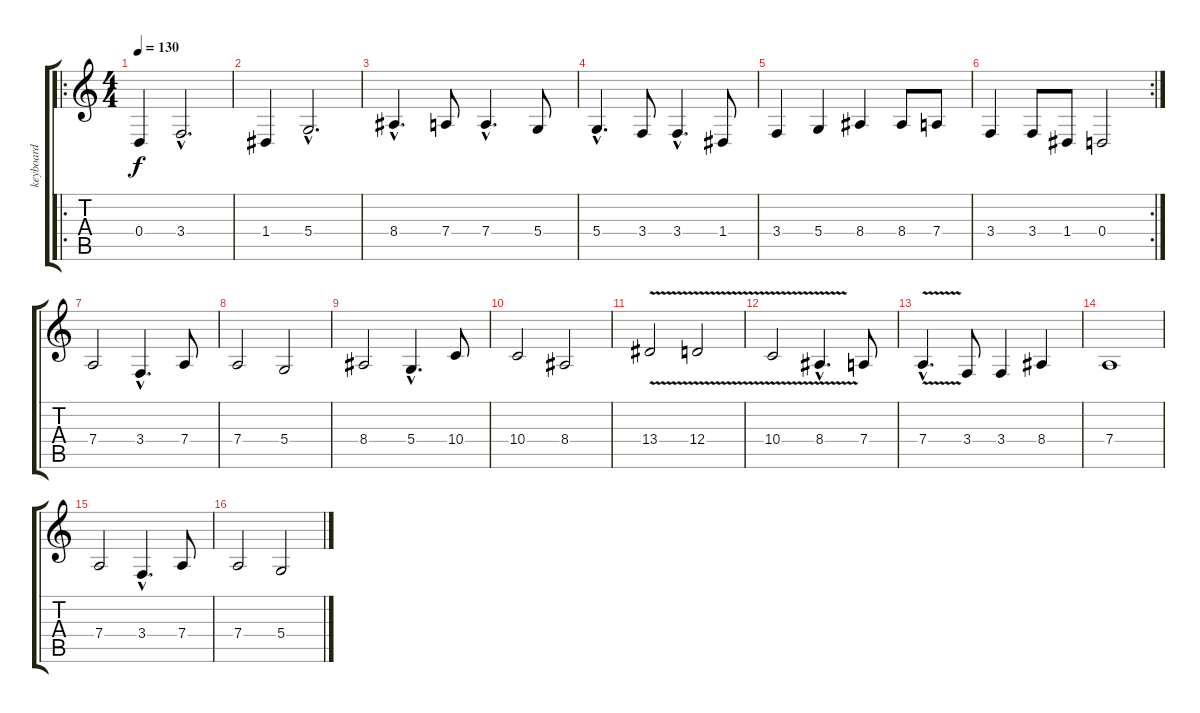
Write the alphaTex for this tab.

\track ("keyboard" "keyboard") {instrument fx7echoes}
\staff {score tabs}
\tuning (E4 B3 G3 D3 A2 E2) {hide}
\ro
\ts (4 4)
\tempo 130
\clef g2
\ks c
0.4.4{dy f} 3.4{hac}.2{d} |
1.4.4 5.4{hac}.2{d} |
8.4{hac}.4{d} 7.4.8 7.4{hac}.4{d} 5.4.8 |
5.4{hac}.4{d} 3.4.8 3.4{hac}.4{d} 1.4.8 |
3.4.4 5.4.4 8.4.4 8.4.8 7.4.8 |
\rc 2
3.4.4 3.4.8 1.4.8 0.4.2 |
7.4.2 3.4{hac}.4{d} 7.4.8 |
7.4.2 5.4.2 |
8.4.2 5.4{hac}.4{d} 10.4.8 |
10.4.2 8.4.2 |
13.4{v}.2 12.4{v}.2 |
10.4{v}.2 8.4{v hac}.4{d} 7.4.8 |
7.4{v hac}.4{d} 3.4.8 3.4.4 8.4.4 |
7.4.1 |
7.4.2 3.4{hac}.4{d} 7.4.8 |
7.4.2 5.4.2
